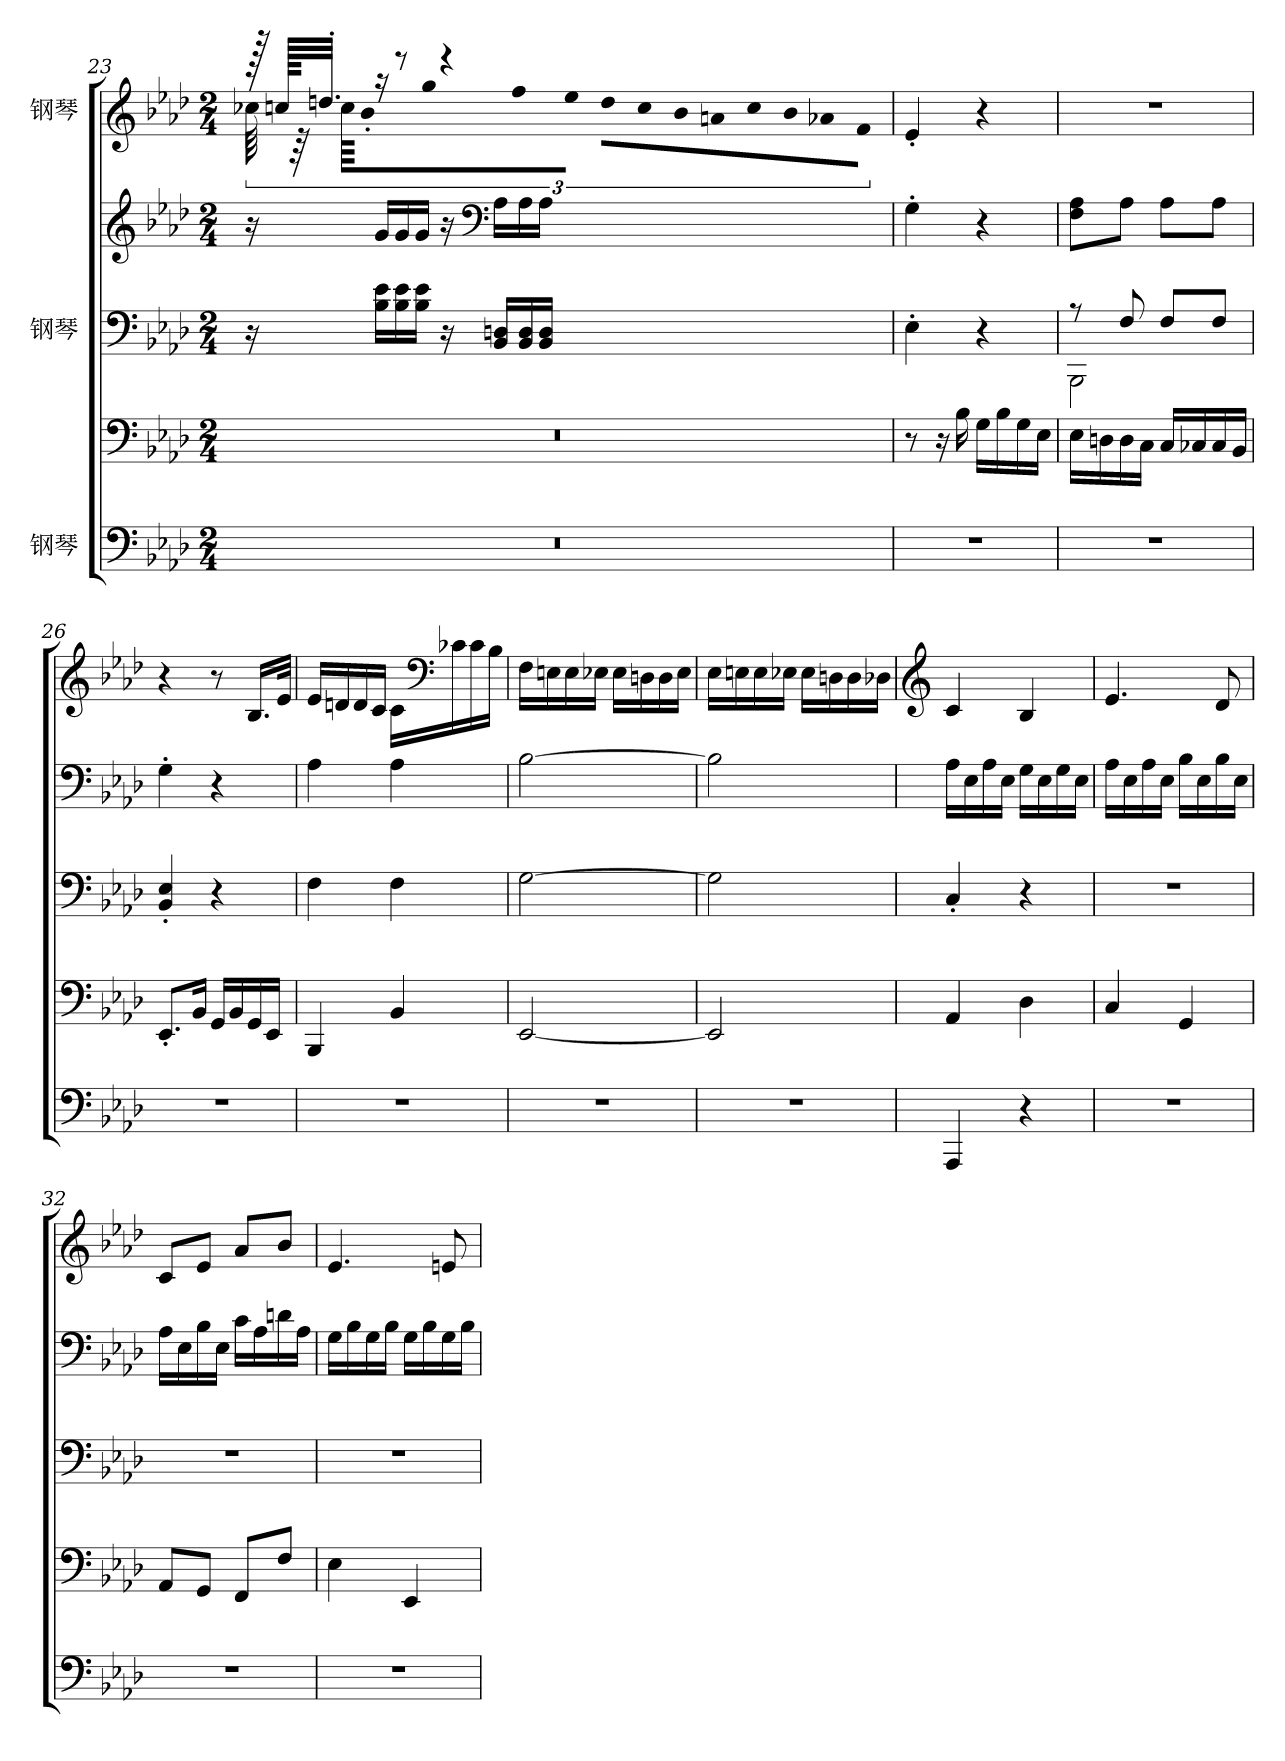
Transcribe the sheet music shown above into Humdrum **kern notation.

**kern	**kern	**kern	**kern	**kern
*part3	*part3	*part2	*part2	*part1
*staff5	*staff4	*staff3	*staff2	*staff1
*I"钢琴	*	*I"钢琴	*	*I"钢琴
!!LO:PB:g=z
*clefF4	*clefF4	*clefF4	*clefG2	*clefG2
*k[b-e-a-d-]	*k[b-e-a-d-]	*k[b-e-a-d-]	*k[b-e-a-d-]	*k[b-e-a-d-]
*M2/4	*M2/4	*M2/4	*M2/4	*M2/4
=23	=23	=23	=23	=23
*	*	*	*	*^
2r	2r	16r	16r	128r	96cc-X\
.	.	.	.	128ccn/KKLLL	.
.	.	.	.	.	96r
.	.	.	.	32.ddn'/JJJ	.
.	.	.	.	.	96cc\KLLL
.	.	.	.	.	32b-'\JJ
.	.	16B-\ 16e-\LL	16g/LL	16r	8gg\
.	.	16B-\ 16e-\	16g/	8r	.
.	.	16B-\ 16e-\JJ	16g/JJ	.	32ff\LL
.	.	.	.	.	32ee-\JJJ
.	.	16r	16r	4r	32dd\LLL
.	.	.	.	.	32cc\
*	*	*	*clefF4	*	*
.	.	16BB-/ 16Dn/LL	16A-\LL	.	32b-\
.	.	.	.	.	32an\
.	.	16BB-/ 16D/	16A-\	.	32cc\
.	.	.	.	.	32b-\
*	*	*	*	*MM25	*
.	.	16BB-/ 16D/JJ	16A-\JJ	.	32a-X\
.	.	.	.	.	32f\JJJ
*	*	*	*	*v	*v
=24	=24	=24	=24	=24
*	*	*	*	*MM27
2r	8r	4E-'\	4G'\	4e-'/
.	16r	.	.	.
.	16B-\	.	.	.
.	16G\LL	4r	4r	4r
.	16B-\	.	.	.
.	16G\	.	.	.
.	16E-\JJ	.	.	.
=25	=25	=25	=25	=25
*	*	*^	*	*
2r	16E-\LL	8r	2BBB-\	8F\ 8A-\L	2r
.	16Dn\	.	.	.	.
.	16D\	8F/	.	8A-\J	.
.	16C\JJ	.	.	.	.
.	16C/LL	8F/L	.	8A-\L	.
.	16C-X/	.	.	.	.
.	16C-/	8F/J	.	8A-\J	.
.	16BB-/JJ	.	.	.	.
*	*	*v	*v	*	*
!!LO:LB:g=z
=26	=26	=26	=26	=26
2r	8.EE-'/L	4BB-/' 4E-/'	4G'\	4r
.	16BB-/Jk	.	.	.
.	16GG/LL	4r	4r	8r
.	16BB-/	.	.	.
.	16GG/	.	.	16.B-/LL
.	16EE-/JJ	.	.	.
.	.	.	.	32e-/JJk
=27	=27	=27	=27	=27
2r	4BBB-/	4F\	4A-\	16e-/LL
.	.	.	.	16dn/
.	.	.	.	16d/
.	.	.	.	16c/JJ
.	4BB-/	4F\	4A-\	16c\LL
*	*	*	*	*clefF4
.	.	.	.	16c-X\
*	*	*	*	*MM27
.	.	.	.	16c-\
.	.	.	.	16B-\JJ
=28	=28	=28	=28	=28
2r	[2EE-/	[2G\	[2B-\	16F\LL
.	.	.	.	16En\
.	.	.	.	16E\
.	.	.	.	16E-X\JJ
.	.	.	.	16E-\LL
*	*	*	*	*MM28
.	.	.	.	16Dn\
.	.	.	.	16D\
.	.	.	.	16E-\JJ
!!LO:PB:g=z
=29	=29	=29	=29	=29
2r	2EE-/]	2G\]	2B-\]	16E-\LL
.	.	.	.	16En\
.	.	.	.	16E\
.	.	.	.	16E-X\JJ
*	*	*	*	*MM27
.	.	.	.	16E-\LL
*	*	*	*	*MM25
.	.	.	.	16Dn\
*	*	*	*	*MM23
.	.	.	.	16D\
.	.	.	.	16D-X\JJ
=30	=30	=30	=30	=30
*	*	*	*	*clefG2
*	*	*	*	*MM30
4AAA-/	4AA-/	4C'/	16A-\LL	4c/
.	.	.	16E-\	.
.	.	.	16A-\	.
.	.	.	16E-\JJ	.
4r	4D-\	4r	16G\LL	4B-/
.	.	.	16E-\	.
.	.	.	16G\	.
.	.	.	16E-\JJ	.
=31	=31	=31	=31	=31
2r	4C/	2r	16A-\LL	4.e-/
.	.	.	16E-\	.
.	.	.	16A-\	.
.	.	.	16E-\JJ	.
.	4GG/	.	16B-\LL	.
.	.	.	16E-\	.
.	.	.	16B-\	8d-/
.	.	.	16E-\JJ	.
=32	=32	=32	=32	=32
2r	8AA-/L	2r	16A-\LL	8c/L
.	.	.	16E-\	.
.	8GG/J	.	16B-\	8e-/J
.	.	.	16E-\JJ	.
.	8FF/L	.	16c\LL	8a-/L
.	.	.	16A-\	.
*	*	*	*	*MM28
.	8F/J	.	16dn\	8b-/J
.	.	.	16A-\JJ	.
!!LO:LB:g=z
=33	=33	=33	=33	=33
*	*	*	*	*MM28
2r	4E-\	2r	16G\LL	4.e-/
.	.	.	16B-\	.
.	.	.	16G\	.
.	.	.	16B-\JJ	.
.	4EE-/	.	16G\LL	.
.	.	.	16B-\	.
.	.	.	16G\	8en/
.	.	.	16B-\JJ	.
=	=	=	=	=
*-	*-	*-	*-	*-
